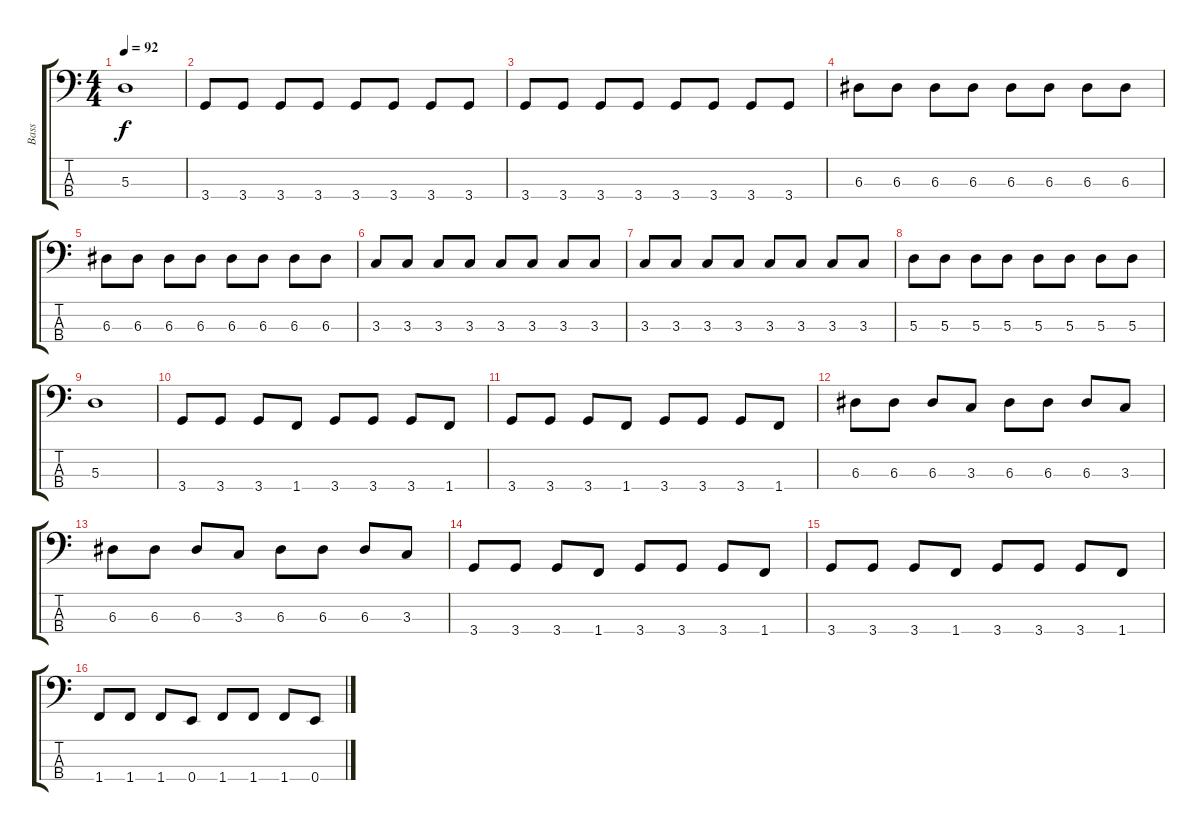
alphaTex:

\track ("Bass" "Bass") {instrument electricbassfinger}
\staff {score tabs}
\tuning (G2 D2 A1 E1) {hide}
\ts (4 4)
\tempo 92
\clef f4
\ks c
5.3.1{dy f} |
3.4.8 3.4.8 3.4.8 3.4.8 3.4.8 3.4.8 3.4.8 3.4.8 |
3.4.8 3.4.8 3.4.8 3.4.8 3.4.8 3.4.8 3.4.8 3.4.8 |
6.3.8 6.3.8 6.3.8 6.3.8 6.3.8 6.3.8 6.3.8 6.3.8 |
6.3.8 6.3.8 6.3.8 6.3.8 6.3.8 6.3.8 6.3.8 6.3.8 |
3.3.8 3.3.8 3.3.8 3.3.8 3.3.8 3.3.8 3.3.8 3.3.8 |
3.3.8 3.3.8 3.3.8 3.3.8 3.3.8 3.3.8 3.3.8 3.3.8 |
5.3.8 5.3.8 5.3.8 5.3.8 5.3.8 5.3.8 5.3.8 5.3.8 |
5.3.1 |
3.4.8 3.4.8 3.4.8 1.4.8 3.4.8 3.4.8 3.4.8 1.4.8 |
3.4.8 3.4.8 3.4.8 1.4.8 3.4.8 3.4.8 3.4.8 1.4.8 |
6.3.8 6.3.8 6.3.8 3.3.8 6.3.8 6.3.8 6.3.8 3.3.8 |
6.3.8 6.3.8 6.3.8 3.3.8 6.3.8 6.3.8 6.3.8 3.3.8 |
3.4.8 3.4.8 3.4.8 1.4.8 3.4.8 3.4.8 3.4.8 1.4.8 |
3.4.8 3.4.8 3.4.8 1.4.8 3.4.8 3.4.8 3.4.8 1.4.8 |
1.4.8 1.4.8 1.4.8 0.4.8 1.4.8 1.4.8 1.4.8 0.4.8
